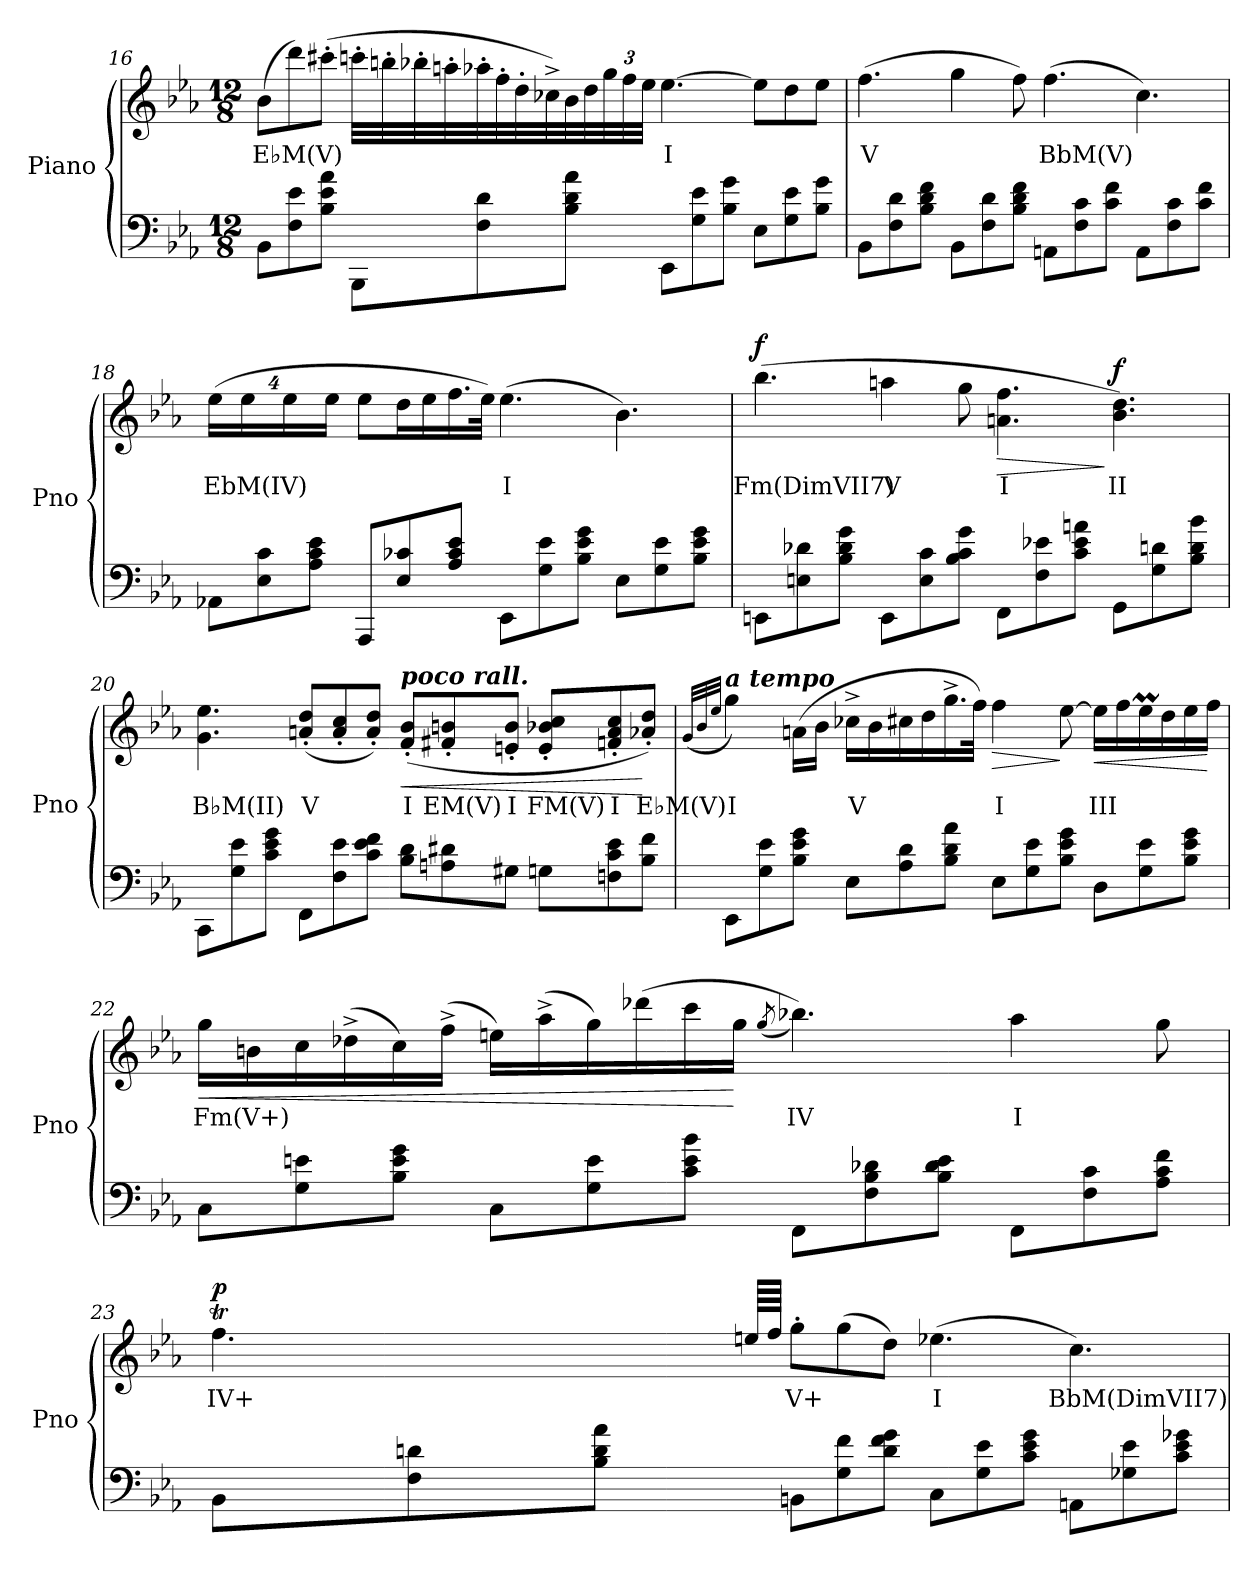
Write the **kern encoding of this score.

**kern	**kern	**text	**dynam
*part1	*part1	*part1	*part1
*staff2	*staff1	*staff1	*staff1/2
*I"Piano	*	*	*
*I'Pno	*	*	*
!!LO:PB:g=z
*clefF4	*clefG2	*	*
*k[b-e-a-]	*k[b-e-a-]	*	*
*M12/8	*M12/8	*	*
=16	=16	=16	=16
!	!	!LO:LY:b	!
8BB-\L	(>8b-\L	E♭M(V)	.
8F\ 8e-\	8ddd\)	.	.
8B-\ 8e-\ 8a-\J	(>8ccc#X'\J	.	.
8BBB-\L	32cccn'\LLL	.	.
.	32bbn'\	.	.
.	32bb-X'\	.	.
.	32aan'\	.	.
8F\ 8d\	32aa-X'\	.	.
.	32ff'\	.	.
.	32dd'\	.	.
.	32cc-X^\)	.	.
8B-\ 8d\ 8a-\J	32b-\	.	.
.	32dd\	.	.
*	*Xbrackettup	*	*
.	48gg\	.	.
.	48ff\	.	.
.	48ee-\JJJ	.	.
!	!	!LO:LY:b	!
8EE-\L	[4.ee-\	I	.
8G\ 8e-\	.	.	.
8B-\ 8g\J	.	.	.
8E-\L	8ee-\L]	.	.
8G\ 8e-\	8dd\	.	.
8B-\ 8g\J	8ee-\J	.	.
!!LO:PB:g=z
=17	=17	=17	=17
!	!	!LO:LY:b	!
8BB-\L	(>4.ff\	V	.
8F\ 8d\	.	.	.
8B-\ 8d\ 8f\J	.	.	.
8BB-\L	4gg\	.	.
8F\ 8d\	.	.	.
8B-\ 8d\ 8f\J	8ff\)	.	.
!	!	!LO:LY:b	!
8AAn\L	(>4.ff\	BbM(V)	.
8F\ 8c\	.	.	.
8c\ 8f\J	.	.	.
8AA\L	4.cc\)	.	.
8F\ 8c\	.	.	.
8c\ 8f\J	.	.	.
=18	=18	=18	=18
!	!	!LO:LY:b	!
8AA-X\L	(>32%3ee-\L	EbM(IV)	.
.	32%3ee-\	.	.
8E-\ 8c\	.	.	.
.	32%3ee-\	.	.
8A-\ 8c\ 8e-\J	.	.	.
.	32%3ee-\J	.	.
8AAA-/L	8ee-\L	.	.
8E-/ 8c-X/	16dd\L	.	.
.	16ee-\	.	.
8A-/ 8c-/ 8e-/J	16.ff\	.	.
.	32ee-\JJk)	.	.
!	!	!LO:LY:b	!
8EE-\L	(>4.ee-\	I	.
8G\ 8e-\	.	.	.
8B-\ 8e-\ 8g\J	.	.	.
8E-\L	4.b-\)	.	.
8G\ 8e-\	.	.	.
8B-\ 8e-\ 8g\J	.	.	.
!!LO:LB:g=z
=19	=19	=19	=19
!	!	!LO:LY:b	!LO:DY:b
8EEn\L	(>4.bb-\	Fm(DimVII7)	f
8En\ 8d-X\	.	.	.
8B-\ 8d-\ 8g\J	.	.	.
!	!	!LO:LY:b	!
8EE\L	4aan\	V	.
8E\ 8c\	.	.	.
8B-\ 8c\ 8g\J	8gg\	.	.
!	!	!LO:LY:b	!LO:HP:b
8FF\L	4.an\ 4.ff\	I	>
8F\ 8e-X\	.	.	.
8c\ 8e-\ 8an\J	.	.	.
!	!	!LO:LY:b	!LO:DY:n=1:b
8GG\L	4.b-\ 4.dd\)	II	] f
8G\ 8dn\	.	.	.
8B-\ 8d\ 8b-\J	.	.	.
!!LO:LB:g=z
=20	=20	=20	=20
!	!	!LO:LY:b	!
8CC\L	4.g\ 4.ee-\	B♭M(II)	.
8G\ 8e-\	.	.	.
8c\ 8e-\ 8g\J	.	.	.
!	!	!LO:LY:b	!
8FF\L	(<8an/' 8dd/'L	V	.
8F\ 8e-\	8a/' 8cc/'	.	.
8c\ 8e-\ 8f\J	8a/' 8dd/'J)	.	.
!	!LO:TX:a:Bi:t=poco rall.	!	!
!	!	!LO:LY:b	!LO:HP:b
8B-\ 8d\L	(<8f/' 8b-/'L	I	<
!	!	!LO:LY:b	!
8An\ 8d#X\	8f#X/' 8bn/'	EM(V)	.
!	!	!LO:LY:b	!
8G#X\J	8en/' 8b/'J	I	.
!	!	!LO:LY:b	!
8Gn\L	8e/' 8b-X/' 8cc/'L	FM(V)	.
!	!	!LO:LY:b	!
8Fn\ 8c\ 8e-\	8fn/' 8a/' 8cc/'	I	.
!	!	!LO:LY:b	!
8B-\ 8f\J	8a-X/' 8dd/'J)	E♭M(V)	[
!!LO:LB:g=z
=21	=21	=21	=21
.	(<32qg/LLL	.	.
.	32qb-/	.	.
.	32qee-/JJJ	.	.
!	!LO:TX:a:Bi:t=a tempo	!	!
!	!	!LO:LY:b	!LO:DY:b
!	!	!	!LO:DY:n=1:b
8EE-\L	4gg\)	I	p sfp
8G\ 8e-\	.	.	.
8B-\ 8e-\ 8g\J	(>16an\LL	.	.
.	16b-\JJ	.	.
!	!	!LO:LY:b	!
8E-\L	16cc-X^\LL	V	.
.	16b-\	.	.
8A-\ 8d\	16cc#X\	.	.
.	16dd\	.	.
8B-\ 8d\ 8a-\J	16.gg^\	.	.
.	32ff\JJk)	.	.
!	!	!LO:LY:b	!LO:HP:b
8E-\L	4ff\	I	>
8G\ 8e-\	.	.	.
8B-\ 8e-\ 8g\J	[8ee-\	.	]
!	!	!LO:LY:b	!LO:HP:b
8D\L	16ee-\LL]	III	<
.	16ff\	.	.
8G\ 8e-\	16ee-M\	.	.
.	16dd\	.	.
8B-\ 8e-\ 8g\J	16ee-\	.	.
.	16ff\JJ	.	[
!!LO:LB:g=z
=22	=22	=22	=22
!	!	!LO:LY:b	!LO:HP:b
8C\L	16gg\LL	Fm(V+)	<
.	16bn\	.	.
8G\ 8en\	16cc\	.	.
.	(>16dd-X^\	.	.
8B-\ 8e\ 8g\J	16cc\)	.	.
.	(>16ff^\JJ	.	.
8C\L	16een\LL)	.	.
.	(>16aa-^\	.	.
8G\ 8e\	16gg\)	.	.
.	(>16ddd-X\	.	.
8c\ 8e\ 8b-\J	16ccc\	.	.
.	16gg\JJ	.	[
.	(<8qgg/	.	.
!	!	!LO:LY:b	!
8FF\L	4.bb-X\))	IV	.
8F\ 8B-\ 8d-X\	.	.	.
8B-\ 8d-\ 8e\J	.	.	.
!	!	!LO:LY:b	!
8FF\L	4aa-\	I	.
8F\ 8c\	.	.	.
8A-\ 8c\ 8f\J	8gg\	.	.
!!LO:PB:g=z
=23	=23	=23	=23
!	!	!LO:LY:b	!LO:DY:b
*	*^	*	*
8BB-\L	4.ffT\	64ggyy	IV+	p
.	.	64ffyy	.	.
.	.	64ggyy	.	.
.	.	64ffyy	.	.
.	.	64ggyy	.	.
.	.	64ffyy	.	.
.	.	64ggyy	.	.
.	.	64ffyy	.	.
8F\ 8dn\	.	64ggyy	.	.
.	.	64ffyy	.	.
.	.	64ggyy	.	.
.	.	64ffyy	.	.
.	.	64ggyy	.	.
.	.	64ffyy	.	.
.	.	64ggyy	.	.
.	.	64ffyy	.	.
8B-\ 8d\ 8a-\J	.	64ggyy	.	.
.	.	64ffyy	.	.
.	.	64ggyy	.	.
.	.	64ffyy	.	.
.	.	64ggyy	.	.
.	.	64ffTTTyy	.	.
.	.	64een/LLLL	.	.
.	.	64ff/JJJJ	.	.
!	!	!	!LO:LY:b	!
8BBn\L	8gg'\L	1ryy	V+	.
8G\ 8f\	(>8gg\	.	.	.
8d\ 8f\ 8g\J	8dd\J)	.	.	.
!	!	!	!LO:LY:b	!
8C\L	(>4.ee-X\	.	I	.
8G\ 8e-\	.	.	.	.
8c\ 8e-\ 8g\J	.	.	.	.
!	!	!	!LO:LY:b	!
8AAn\L	4.cc\)	.	BbM(DimVII7)	.
8G-X\ 8e-\	.	.	.	.
8c\ 8e-\ 8g-X\J	.	8ryy	.	.
*	*v	*v	*	*
=	=	=	=
*-	*-	*-	*-
